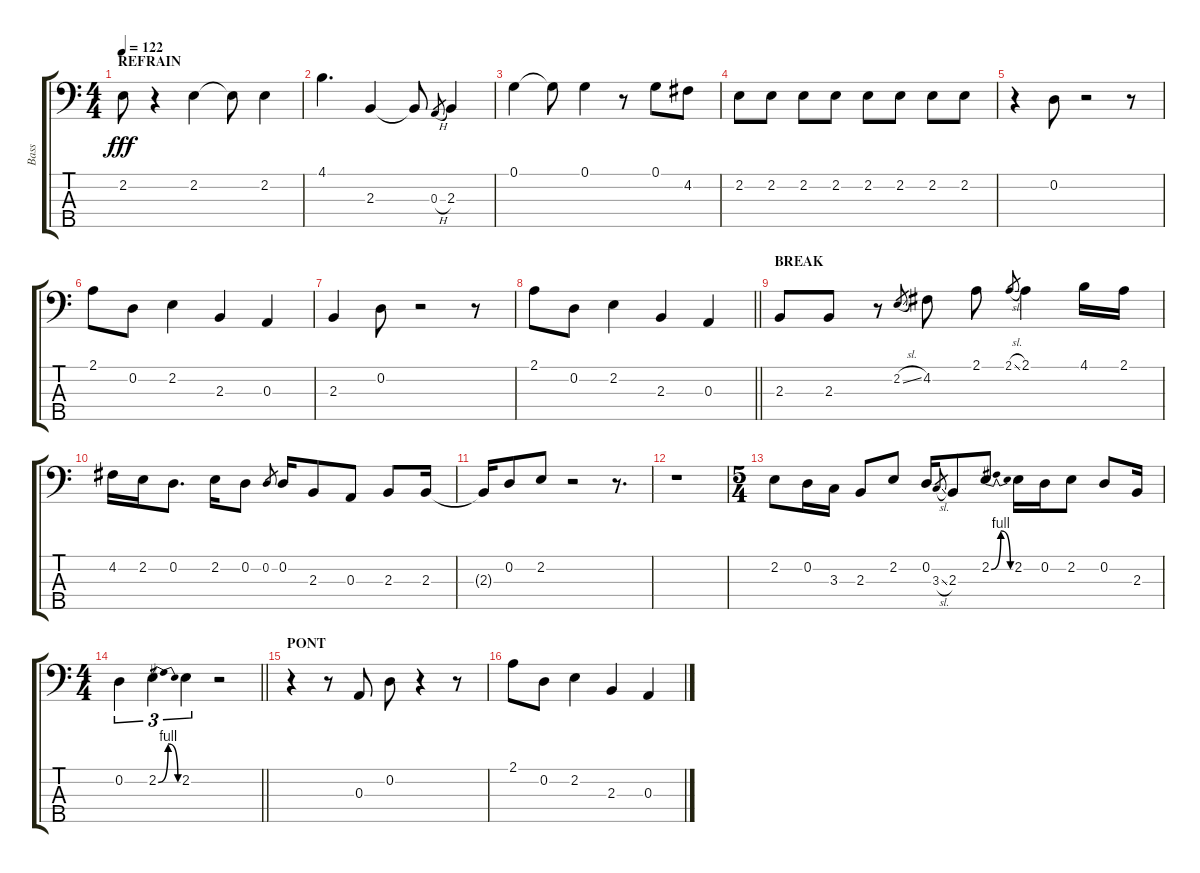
\track ("Bass" "Bass") {instrument electricbassfinger}
\staff {score tabs}
\tuning (G2 D2 A1 E1 B0) {hide}
\ts (4 4)
\section ("" "REFRAIN")
\tempo 122
\clef f4
\ks c
2.2.8{dy fff} r.4 2.2.4 2.2{t}.8 2.2.4 |
4.1.4{d} 2.3.4 2.3{t}.8 0.3{h}.8{gr} 2.3.4 |
0.1.4 0.1{t}.8 0.1.4 r.8 0.1.8 4.2.8 |
2.2.8 2.2.8 2.2.8 2.2.8 2.2.8 2.2.8 2.2.8 2.2.8 |
r.4 0.2.8 r.2 r.8 |
2.1.8 0.2.8 2.2.4 2.3.4 0.3.4 |
2.3.4 0.2.8 r.2 r.8 |
\barLineRight lightlight
2.1.8 0.2.8 2.2.4 2.3.4 0.3.4 |
\section ("" "BREAK")
2.3.8 2.3.8 r.8 2.2{sl}.8{gr} 4.2.8 2.1.8 2.1{sl}.8{gr} 2.1.4 4.1.16 2.1.16 |
4.2.16 2.2.16 0.2.8{d} 2.2.16 0.2.8 0.2.8{gr} 0.2.16 2.3.8 0.3.8 2.3.8 2.3.16 |
2.3{t}.16 0.2.8 2.2.8 r.2 r.8{d} |
r.1 |
\ts (5 4)
2.2.8 0.2.16 3.3.16 2.3.8 2.2.8 0.2.16 3.3{sl}.8{gr} 2.3.8 2.2{be (bendrelease 0 0 5 4 50 4 60 0)}.8 2.2.16 0.2.16 2.2.8 0.2.8 2.3.16 |
\ts (4 4)
\barLineRight lightlight
0.2.4{tu (3 2)} 2.2{be (bendrelease 0 0 15 4 45 4 60 0)}.4{tu (3 2)} 2.2.4{tu (3 2)} r.2 |
\section ("" "PONT")
r.4 r.8 0.3.8 0.2.8 r.4 r.8 |
2.1.8 0.2.8 2.2.4 2.3.4 0.3.4
